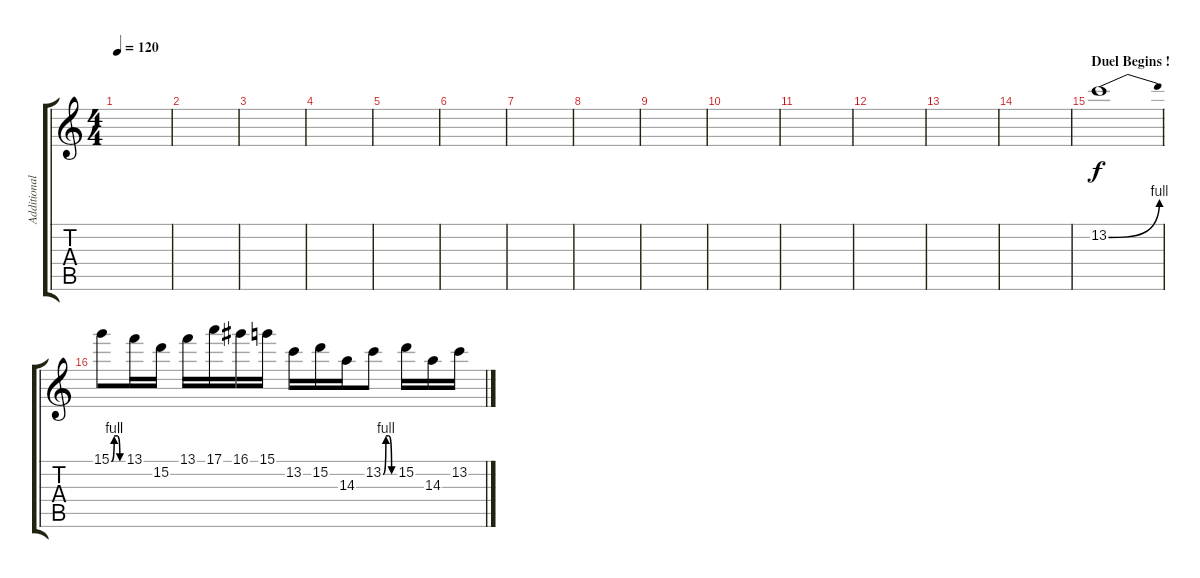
\track ("Additional Guitar" "Additional") {instrument distortionguitar}
\staff {score tabs}
\tuning (E4 B3 G3 D3 A2 E2) {hide}
\ts (4 4)
\tempo 120
\clef g2
\ks c
|
\section ("" "")
|
|
|
|
|
|
|
|
\section ("" "")
|
|
|
|
|
\section ("" "Duel Begins !")
13.2{be (bend 0 0 60 4)}.1{volume 15 balance 1} |
15.1{be (custom 0 0 15 4 30 4 45 0 60 0)}.8{volume 15 balance 1} 13.1.16 15.2.16 13.1.16 17.1.16 16.1.16 15.1.16 13.2.16 15.2.16 14.3.16 13.2{be (custom 0 0 15 4 30 4 45 0 60 0)}.8 15.2.16 14.3.16 13.2.16
